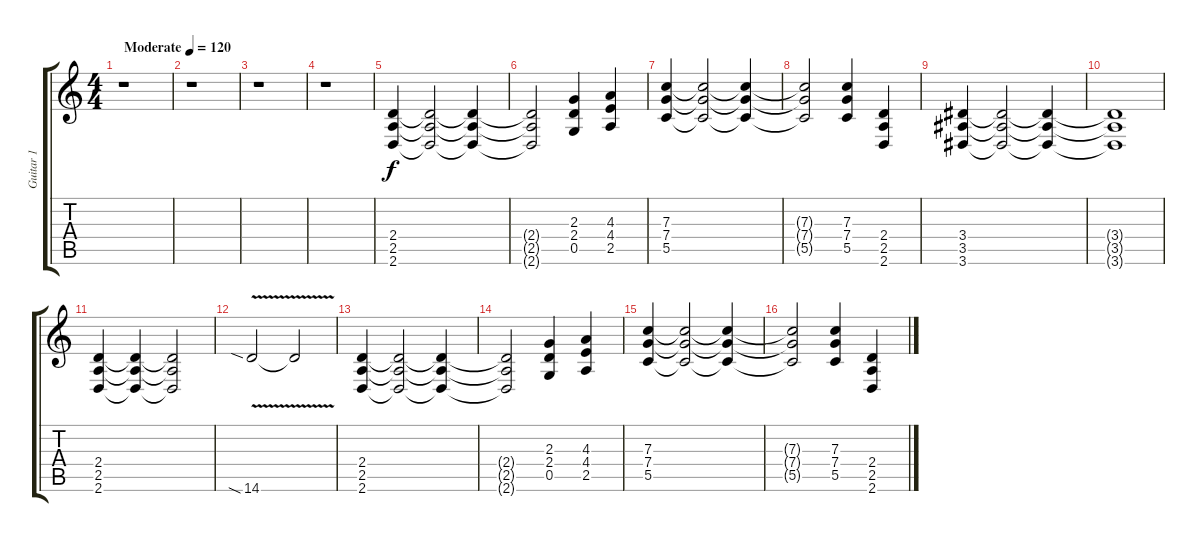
\track ("Guitar 1" "Guitar 1") {instrument distortionguitar}
\staff {score tabs}
\tuning (D4 A3 F3 C3 G2 C2) {hide}
\ts (4 4)
\tempo (120 "Moderate")
\clef g2
\ks c
r.1{dy f instrument distortionguitar} |
r.1 |
r.1 |
r.1 |
(2.4 2.5 2.6).4 (2.4{t} 2.5{t} 2.6{t}).2 (2.4{t} 2.5{t} 2.6{t}).4 |
(2.4{t} 2.5{t} 2.6{t}).2 (2.3 2.4 0.5).4 (4.3 4.4 2.5).4 |
(7.3 7.4 5.5).4 (7.3{t} 7.4{t} 5.5{t}).2 (7.3{t} 7.4{t} 5.5{t}).4 |
(7.3{t} 7.4{t} 5.5{t}).2 (7.3 7.4 5.5).4 (2.4 2.5 2.6).4 |
(3.4 3.5 3.6).4 (3.4{t} 3.5{t} 3.6{t}).2 (3.4{t} 3.5{t} 3.6{t}).4 |
(3.4{t} 3.5{t} 3.6{t}).1 |
(2.4 2.5 2.6).4 (2.4{t} 2.5{t} 2.6{t}).4 (2.4{t} 2.5{t} 2.6{t}).2 |
14.6{v sia}.2 14.6{t}.2 |
(2.4 2.5 2.6).4 (2.4{t} 2.5{t} 2.6{t}).2 (2.4{t} 2.5{t} 2.6{t}).4 |
(2.4{t} 2.5{t} 2.6{t}).2 (2.3 2.4 0.5).4 (4.3 4.4 2.5).4 |
(7.3 7.4 5.5).4 (7.3{t} 7.4{t} 5.5{t}).2 (7.3{t} 7.4{t} 5.5{t}).4 |
(7.3{t} 7.4{t} 5.5{t}).2 (7.3 7.4 5.5).4 (2.4 2.5 2.6).4
